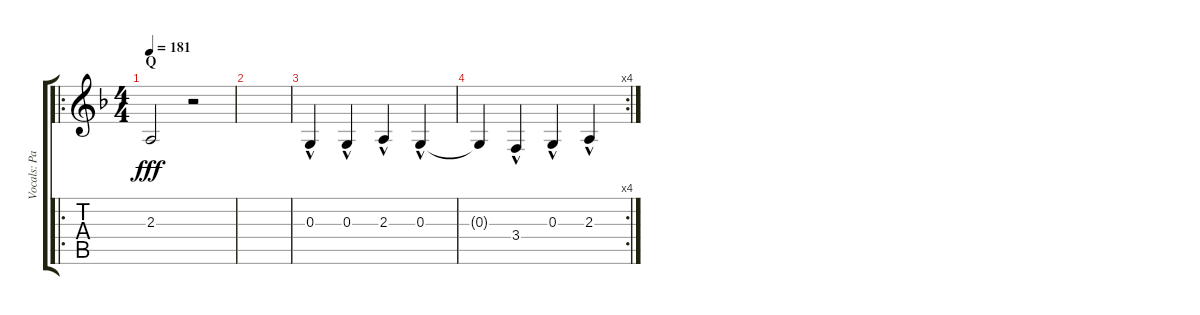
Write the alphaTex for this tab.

\track ("Vocals: Pat" "Vocals: Pa") {instrument lead2sawtooth}
\staff {score tabs}
\tuning (E4 B3 G3 D3 A2 E2) {hide}
\ro
\ts (4 4)
\section ("" "Q")
\tempo 181
\clef g2
\ks f
2.3{t}.2{dy fff} r.2 |
|
0.3{hac}.4 0.3{hac}.4 2.3{hac}.4 0.3{hac}.4 |
\rc 4
0.3{t}.4 3.4{hac}.4 0.3{hac}.4 2.3{hac}.4
